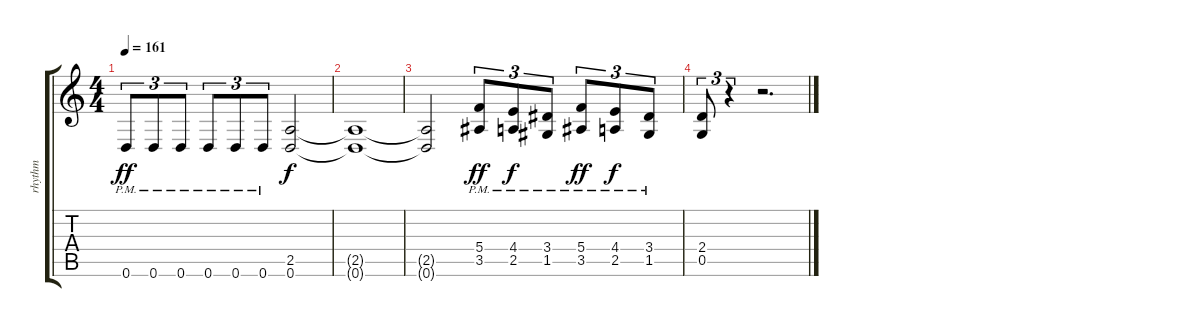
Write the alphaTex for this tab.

\track ("rhythm" "rhythm") {instrument distortionguitar}
\staff {score tabs}
\tuning (D4 A3 F3 C3 G2 D2) {hide}
\ts (4 4)
\tempo 161
\clef g2
\ks c
0.6{pm}.8{tu (3 2) dy ff} 0.6{pm}.8{tu (3 2)} 0.6{pm}.8{tu (3 2)} 0.6{pm}.8{tu (3 2)} 0.6{pm}.8{tu (3 2)} 0.6{pm}.8{tu (3 2)} (2.5 0.6).2{dy f} |
(2.5{t} 0.6{t}).1 |
(2.5{t} 0.6{t}).2 (5.4{pm} 3.5{pm}).8{tu (3 2) dy ff} (4.4{pm} 2.5{pm}).8{tu (3 2) dy f} (3.4{pm} 1.5{pm}).8{tu (3 2)} (5.4{pm} 3.5{pm}).8{tu (3 2) dy ff} (4.4{pm} 2.5{pm}).8{tu (3 2) dy f} (3.4{pm} 1.5{pm}).8{tu (3 2)} |
(2.4 0.5).8{tu (3 2)} r.4{tu (3 2)} r.2{d}
